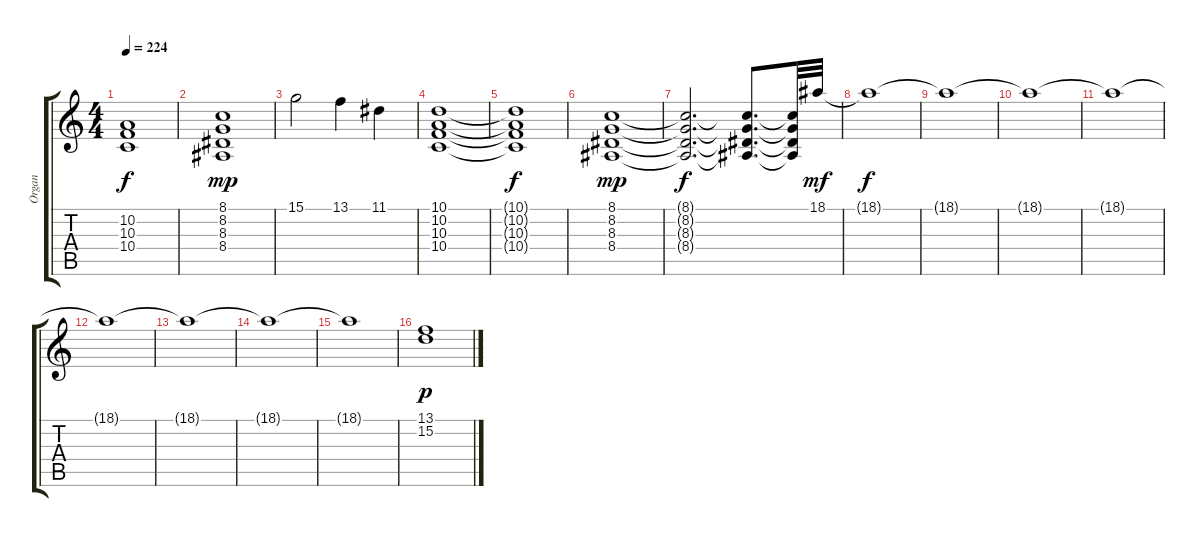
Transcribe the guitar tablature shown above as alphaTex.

\track ("Organ" "Organ") {instrument drawbarorgan}
\staff {score tabs}
\tuning (E4 B3 G3 D3 A2 E2) {hide}
\ts (4 4)
\tempo 224
\clef g2
\ks c
(10.2{t} 10.3{t} 10.4{t}).1{dy f} |
(8.1 8.2 8.3 8.4).1{dy mp} |
15.1.2 13.1.4 11.1.4 |
(10.1 10.2 10.3 10.4).1 |
(10.1{t} 10.2{t} 10.3{t} 10.4{t}).1{dy f} |
(8.1 8.2 8.3 8.4).1{dy mp} |
(8.1{t} 8.2{t} 8.3{t} 8.4{t}).2{d dy f} (8.1{t} 8.2{t} 8.3{t} 8.4{t}).8{d} (8.1{t} 8.2{t} 8.3{t} 8.4{t}).32 18.1.32{dy mf} |
18.1{t}.1{dy f} |
18.1{t}.1 |
18.1{t}.1 |
18.1{t}.1 |
18.1{t}.1 |
18.1{t}.1 |
18.1{t}.1 |
18.1{t}.1 |
(13.1 15.2).1{dy p}
